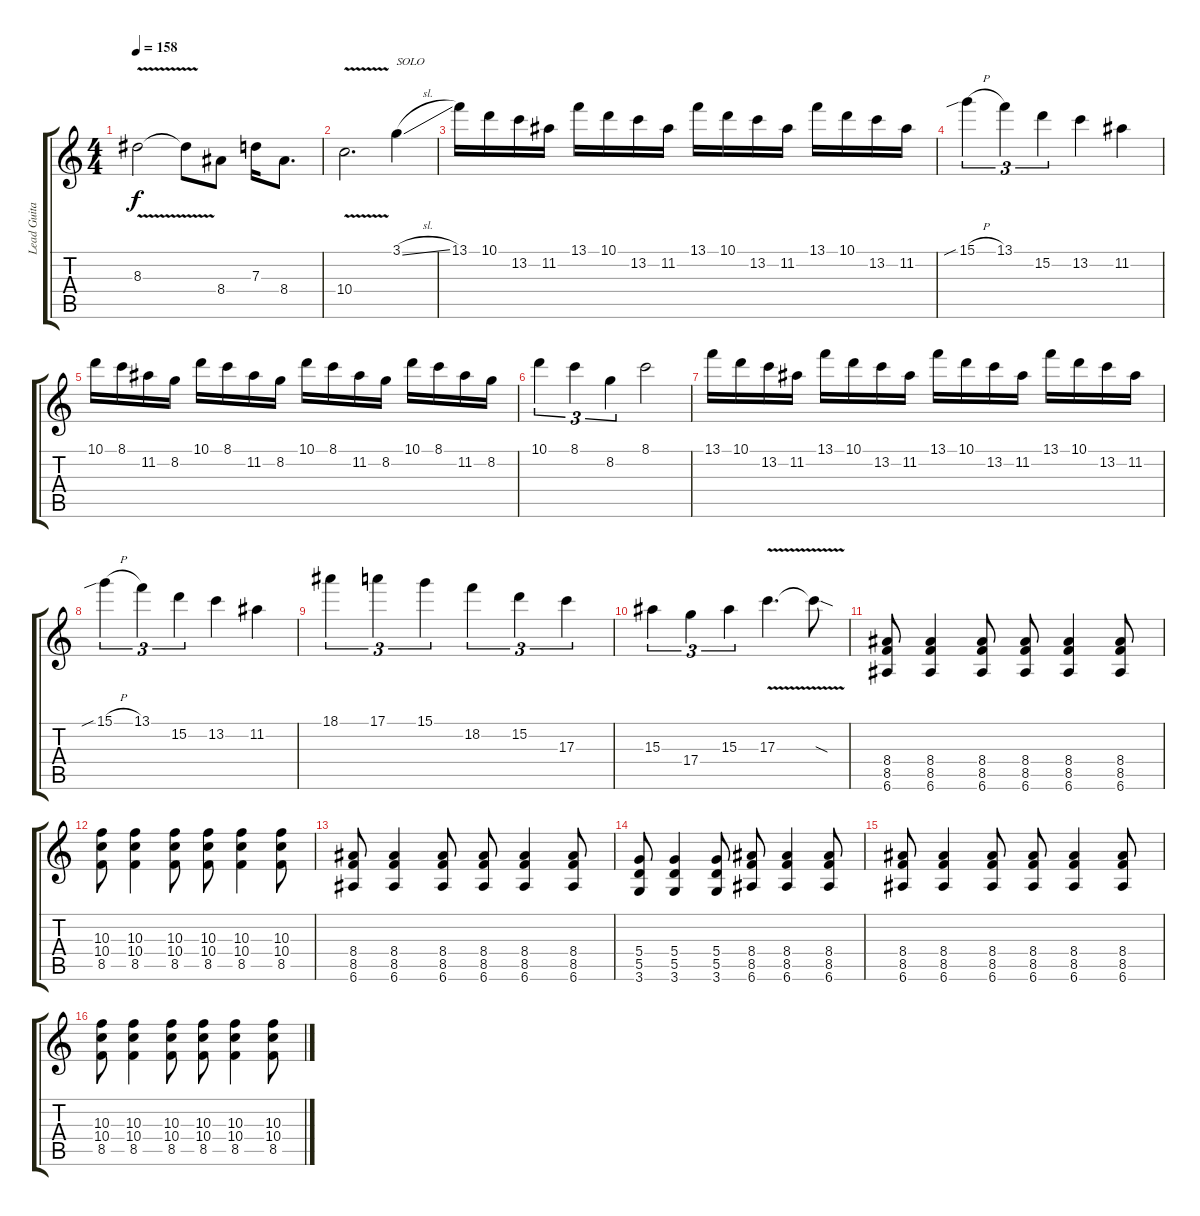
\track ("Lead Guitar" "Lead Guita") {instrument distortionguitar}
\staff {score tabs}
\tuning (E4 B3 G3 D3 A2 E2) {hide}
\ts (4 4)
\tempo 158
\clef g2
\ks c
8.3{v}.2{dy f} 8.3{t}.8 8.4.8 7.3.16 8.4.8{d} |
10.4{v}.2{d} 3.1{sl}.4{txt "SOLO" instrument overdrivenguitar} |
13.1.16 10.1.16 13.2.16 11.2.16 13.1.16 10.1.16 13.2.16 11.2.16 13.1.16 10.1.16 13.2.16 11.2.16 13.1.16 10.1.16 13.2.16 11.2.16 |
15.1{sib h}.4{tu (3 2)} 13.1.4{tu (3 2)} 15.2.4{tu (3 2)} 13.2.4 11.2.4 |
10.1.16 8.1.16 11.2.16 8.2.16 10.1.16 8.1.16 11.2.16 8.2.16 10.1.16 8.1.16 11.2.16 8.2.16 10.1.16 8.1.16 11.2.16 8.2.16 |
10.1.4{tu (3 2)} 8.1.4{tu (3 2)} 8.2.4{tu (3 2)} 8.1.2 |
13.1.16 10.1.16 13.2.16 11.2.16 13.1.16 10.1.16 13.2.16 11.2.16 13.1.16 10.1.16 13.2.16 11.2.16 13.1.16 10.1.16 13.2.16 11.2.16 |
15.1{sib h}.4{tu (3 2)} 13.1.4{tu (3 2)} 15.2.4{tu (3 2)} 13.2.4 11.2.4 |
18.1.4{tu (3 2)} 17.1.4{tu (3 2)} 15.1.4{tu (3 2)} 18.2.4{tu (3 2)} 15.2.4{tu (3 2)} 17.3.4{tu (3 2)} |
15.3.4{tu (3 2)} 17.4.4{tu (3 2)} 15.3.4{tu (3 2)} 17.3{v}.4{d} 17.3{sod t}.8 |
(8.4 8.5 6.6).8{instrument distortionguitar} (8.4 8.5 6.6).4 (8.4 8.5 6.6).8 (8.4 8.5 6.6).8 (8.4 8.5 6.6).4 (8.4 8.5 6.6).8 |
(10.3 10.4 8.5).8 (10.3 10.4 8.5).4 (10.3 10.4 8.5).8 (10.3 10.4 8.5).8 (10.3 10.4 8.5).4 (10.3 10.4 8.5).8 |
(8.4 8.5 6.6).8 (8.4 8.5 6.6).4 (8.4 8.5 6.6).8 (8.4 8.5 6.6).8 (8.4 8.5 6.6).4 (8.4 8.5 6.6).8 |
(5.4 5.5 3.6).8 (5.4 5.5 3.6).4 (5.4 5.5 3.6).8 (8.4 8.5 6.6).8 (8.4 8.5 6.6).4 (8.4 8.5 6.6).8 |
(8.4 8.5 6.6).8 (8.4 8.5 6.6).4 (8.4 8.5 6.6).8 (8.4 8.5 6.6).8 (8.4 8.5 6.6).4 (8.4 8.5 6.6).8 |
(10.3 10.4 8.5).8 (10.3 10.4 8.5).4 (10.3 10.4 8.5).8 (10.3 10.4 8.5).8 (10.3 10.4 8.5).4 (10.3 10.4 8.5).8
